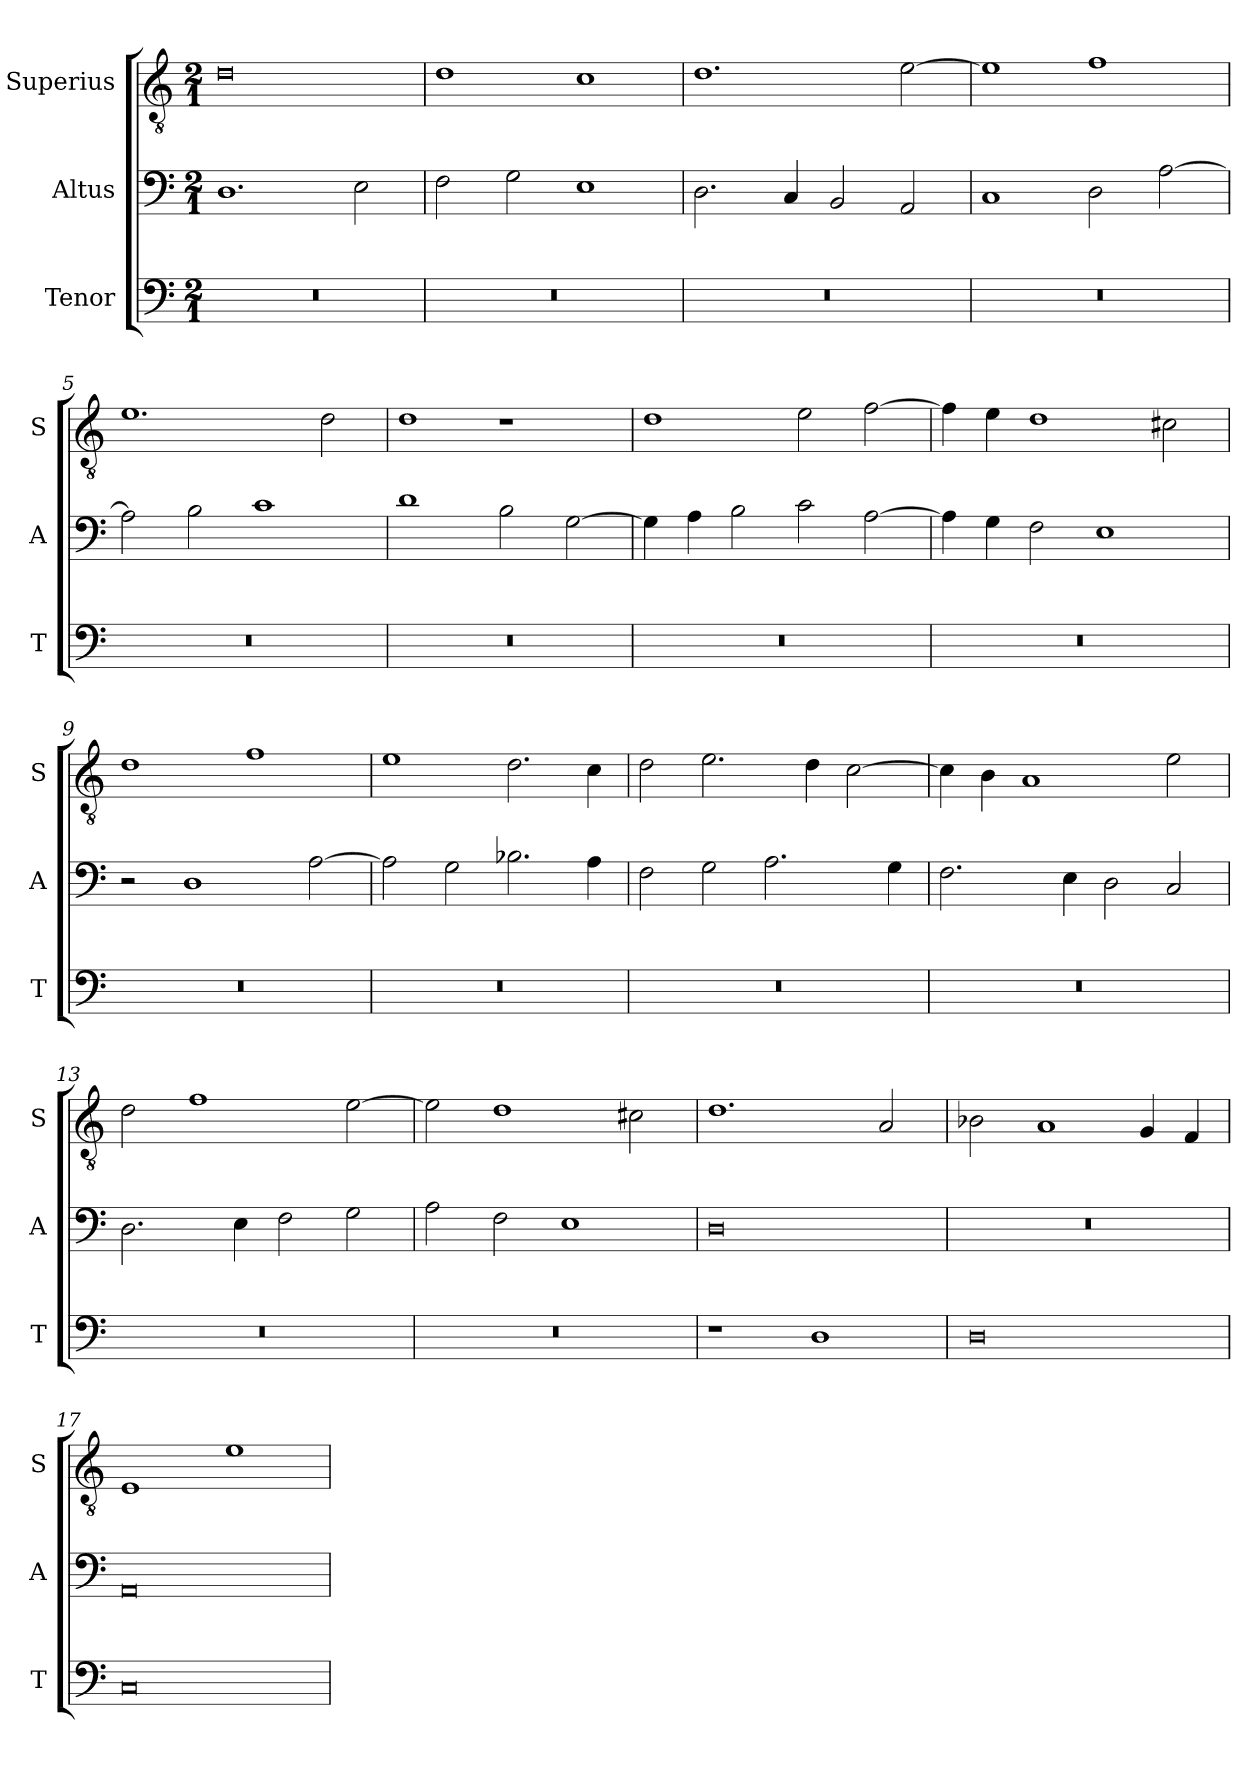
**kern	**kern	**kern
*part3	*part2	*part1
*staff3	*staff2	*staff1
*I"Tenor	*I"Altus	*I"Superius
*I'T	*I'A	*I'S
*clefF4	*clefF4	*clefGv2
*k[]	*k[]	*k[]
*M2/1	*M2/1	*M2/1
=1	=1	=1
0r	1.D	0d
.	2E\	.
=2	=2	=2
0r	2F\	1d
.	2G\	.
.	1E	1c
=3	=3	=3
0r	2.D\	1.d
.	4C/	.
.	2BB/	.
.	2AA/	[2e\
=4	=4	=4
0r	1C	1e]
.	2D\	1f
.	[2A\	.
=5	=5	=5
0r	2A\]	1.e
.	2B\	.
.	1c	.
.	.	2d\
=6	=6	=6
0r	1d	1d
.	2B\	1r
.	[2G\	.
=7	=7	=7
0r	4G\]	1d
.	4A\	.
.	2B\	.
.	2c\	2e\
.	[2A\	[2f\
=8	=8	=8
0r	4A\]	4f\]
.	4G\	4e\
.	2F\	1d
.	1E	.
.	.	2c#X\
=9	=9	=9
0r	2r	1d
.	1D	.
.	.	1f
.	[2A\	.
=10	=10	=10
0r	2A\]	1e
.	2G\	.
.	2.B-X\	2.d\
.	4A\	4c\
=11	=11	=11
0r	2F\	2d\
.	2G\	2.e\
.	2.A\	.
.	.	4d\
.	.	[2c\
.	4G\	.
=12	=12	=12
0r	2.F\	4c\]
.	.	4B\
.	.	1A
.	4E\	.
.	2D\	.
.	2C/	2e\
=13	=13	=13
0r	2.D\	2d\
.	.	1f
.	4E\	.
.	2F\	.
.	2G\	[2e\
=14	=14	=14
0r	2A\	2e\]
.	2F\	1d
.	1E	.
.	.	2c#X\
=15	=15	=15
1r	0D	1.d
1D	.	.
.	.	2A/
=16	=16	=16
0D	0r	2B-X\
.	.	1A
.	.	4G/
.	.	4F/
=17	=17	=17
0C	0AA	1E
.	.	1e
=	=	=
*-	*-	*-
